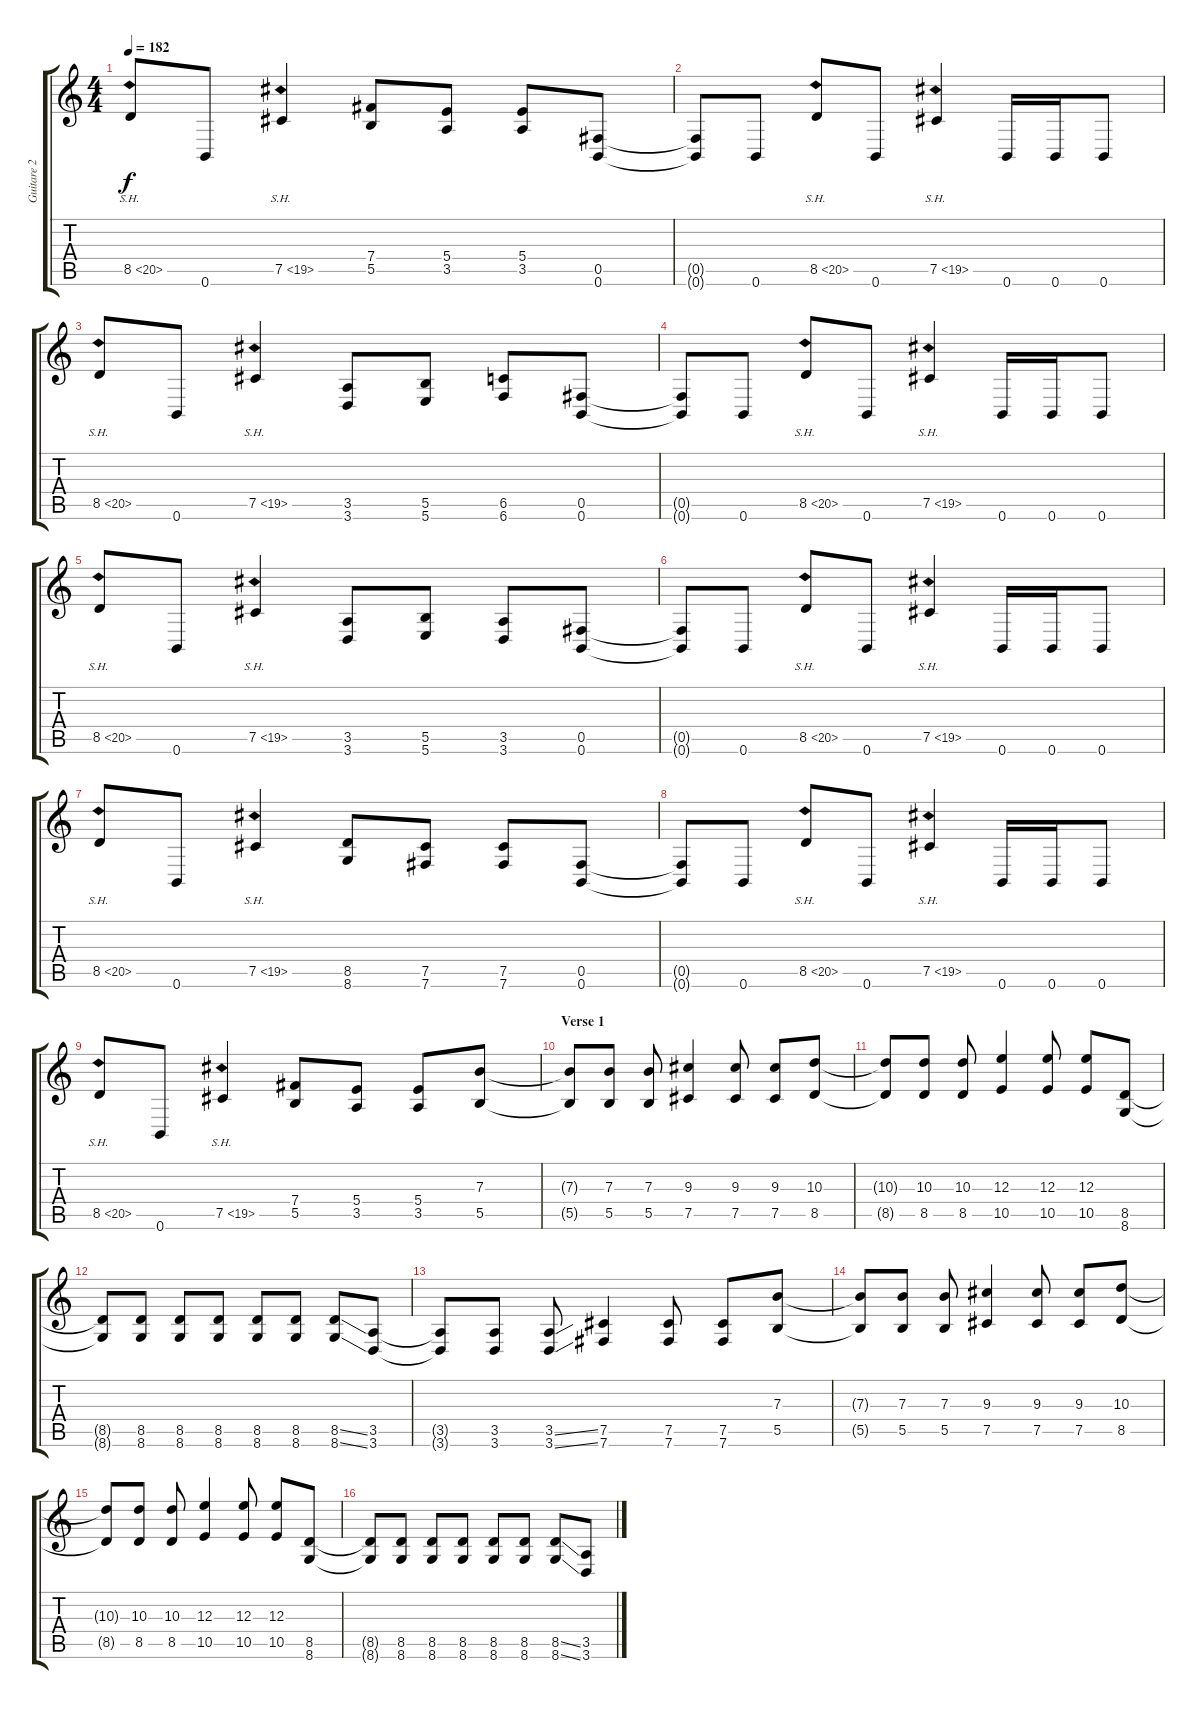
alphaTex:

\track ("Guitare 2" "Guitare 2") {instrument distortionguitar}
\staff {score tabs}
\tuning (Db4 Ab3 E3 B2 Gb2 B1) {hide}
\ts (4 4)
\tempo 182
\clef g2
\ks c
8.5{sh 12}.8{dy f} 0.6.8 7.5{sh 12}.4 (7.4 5.5).8 (5.4 3.5).8 (5.4 3.5).8 (0.5 0.6).8 |
(0.5{t} 0.6{t}).8 0.6.8 8.5{sh 12}.8 0.6.8 7.5{sh 12}.4 0.6.16 0.6.16 0.6.8 |
8.5{sh 12}.8 0.6.8 7.5{sh 12}.4 (3.5 3.6).8 (5.5 5.6).8 (6.5 6.6).8 (0.5 0.6).8 |
(0.5{t} 0.6{t}).8 0.6.8 8.5{sh 12}.8 0.6.8 7.5{sh 12}.4 0.6.16 0.6.16 0.6.8 |
8.5{sh 12}.8 0.6.8 7.5{sh 12}.4 (3.5 3.6).8 (5.5 5.6).8 (3.5 3.6).8 (0.5 0.6).8 |
(0.5{t} 0.6{t}).8 0.6.8 8.5{sh 12}.8 0.6.8 7.5{sh 12}.4 0.6.16 0.6.16 0.6.8 |
8.5{sh 12}.8 0.6.8 7.5{sh 12}.4 (8.5 8.6).8 (7.5 7.6).8 (7.5 7.6).8 (0.5 0.6).8 |
(0.5{t} 0.6{t}).8 0.6.8 8.5{sh 12}.8 0.6.8 7.5{sh 12}.4 0.6.16 0.6.16 0.6.8 |
8.5{sh 12}.8 0.6.8 7.5{sh 12}.4 (7.4 5.5).8 (5.4 3.5).8 (5.4 3.5).8 (7.3 5.5).8 |
\section ("" "Verse 1")
(7.3{t} 5.5{t}).8 (7.3 5.5).8 (7.3 5.5).8 (9.3 7.5).4 (9.3 7.5).8 (9.3 7.5).8 (10.3 8.5).8 |
(10.3{t} 8.5{t}).8 (10.3 8.5).8 (10.3 8.5).8 (12.3 10.5).4 (12.3 10.5).8 (12.3 10.5).8 (8.5 8.6).8 |
(8.5{t} 8.6{t}).8 (8.5 8.6).8 (8.5 8.6).8 (8.5 8.6).8 (8.5 8.6).8 (8.5 8.6).8 (8.5{ss} 8.6{ss}).8 (3.5 3.6).8 |
(3.5{t} 3.6{t}).8 (3.5 3.6).8 (3.5{ss} 3.6{ss}).8 (7.5 7.6).4 (7.5 7.6).8 (7.5 7.6).8 (7.3 5.5).8 |
(7.3{t} 5.5{t}).8 (7.3 5.5).8 (7.3 5.5).8 (9.3 7.5).4 (9.3 7.5).8 (9.3 7.5).8 (10.3 8.5).8 |
(10.3{t} 8.5{t}).8 (10.3 8.5).8 (10.3 8.5).8 (12.3 10.5).4 (12.3 10.5).8 (12.3 10.5).8 (8.5 8.6).8 |
(8.5{t} 8.6{t}).8 (8.5 8.6).8 (8.5 8.6).8 (8.5 8.6).8 (8.5 8.6).8 (8.5 8.6).8 (8.5{ss} 8.6{ss}).8 (3.5 3.6).8
